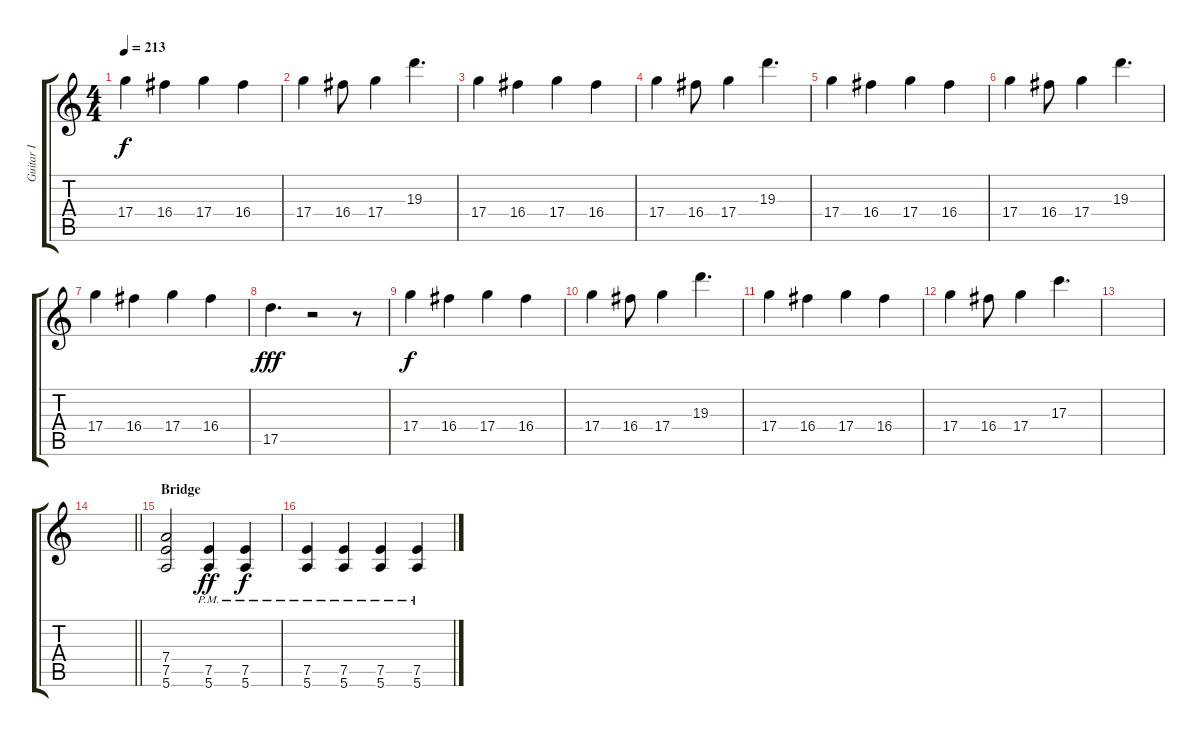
\track ("Guitar I" "Guitar I") {instrument overdrivenguitar}
\staff {score tabs}
\tuning (E4 B3 G3 D3 A2 E2) {hide}
\ts (4 4)
\tempo 213
\clef g2
\ks c
17.4.4{dy f} 16.4.4 17.4.4 16.4.4 |
17.4.4 16.4.8 17.4.4 19.3.4{d} |
17.4.4 16.4.4 17.4.4 16.4.4 |
17.4.4 16.4.8 17.4.4 19.3.4{d} |
17.4.4 16.4.4 17.4.4 16.4.4 |
17.4.4 16.4.8 17.4.4 19.3.4{d} |
17.4.4 16.4.4 17.4.4 16.4.4 |
17.5.4{d dy fff} r.2 r.8 |
17.4.4{dy f} 16.4.4 17.4.4 16.4.4 |
17.4.4 16.4.8 17.4.4 19.3.4{d} |
17.4.4 16.4.4 17.4.4 16.4.4 |
17.4.4 16.4.8 17.4.4 17.3.4{d} |
|
\barLineRight lightlight
|
\section ("" "Bridge")
(7.4 7.5 5.6).2 (7.5{pm} 5.6{pm}).4{dy ff} (7.5{pm} 5.6{pm}).4{dy f} |
(7.5{pm} 5.6{pm}).4 (7.5{pm} 5.6{pm}).4 (7.5{pm} 5.6{pm}).4 (7.5{pm} 5.6{pm}).4
